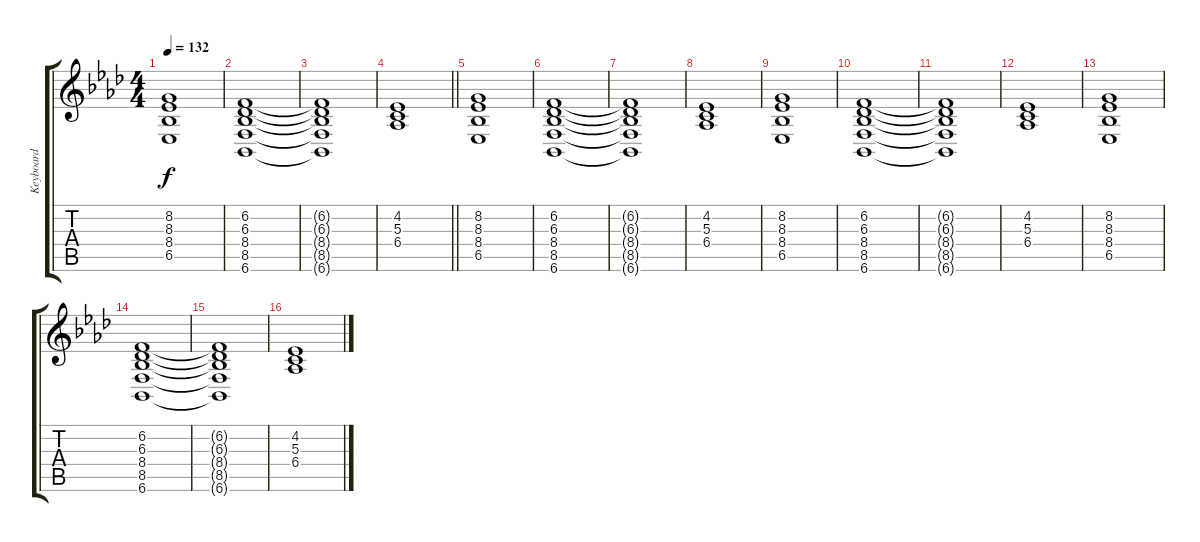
\track ("Keyboard" "Keyboard") {instrument pad2warm}
\staff {score tabs}
\tuning (E4 B3 G3 D3 A2 E2) {hide}
\ts (4 4)
\tempo 132
\clef g2
\ks ab
(8.2 8.3 8.4 6.5).1{dy f} |
(6.2 6.3 8.4 8.5 6.6).1 |
(6.2{t} 6.3{t} 8.4{t} 8.5{t} 6.6{t}).1 |
\barLineRight lightlight
(4.2 5.3 6.4).1 |
(8.2 8.3 8.4 6.5).1 |
(6.2 6.3 8.4 8.5 6.6).1 |
(6.2{t} 6.3{t} 8.4{t} 8.5{t} 6.6{t}).1 |
(4.2 5.3 6.4).1 |
(8.2 8.3 8.4 6.5).1 |
(6.2 6.3 8.4 8.5 6.6).1 |
(6.2{t} 6.3{t} 8.4{t} 8.5{t} 6.6{t}).1 |
(4.2 5.3 6.4).1 |
(8.2 8.3 8.4 6.5).1 |
(6.2 6.3 8.4 8.5 6.6).1 |
(6.2{t} 6.3{t} 8.4{t} 8.5{t} 6.6{t}).1 |
(4.2 5.3 6.4).1
